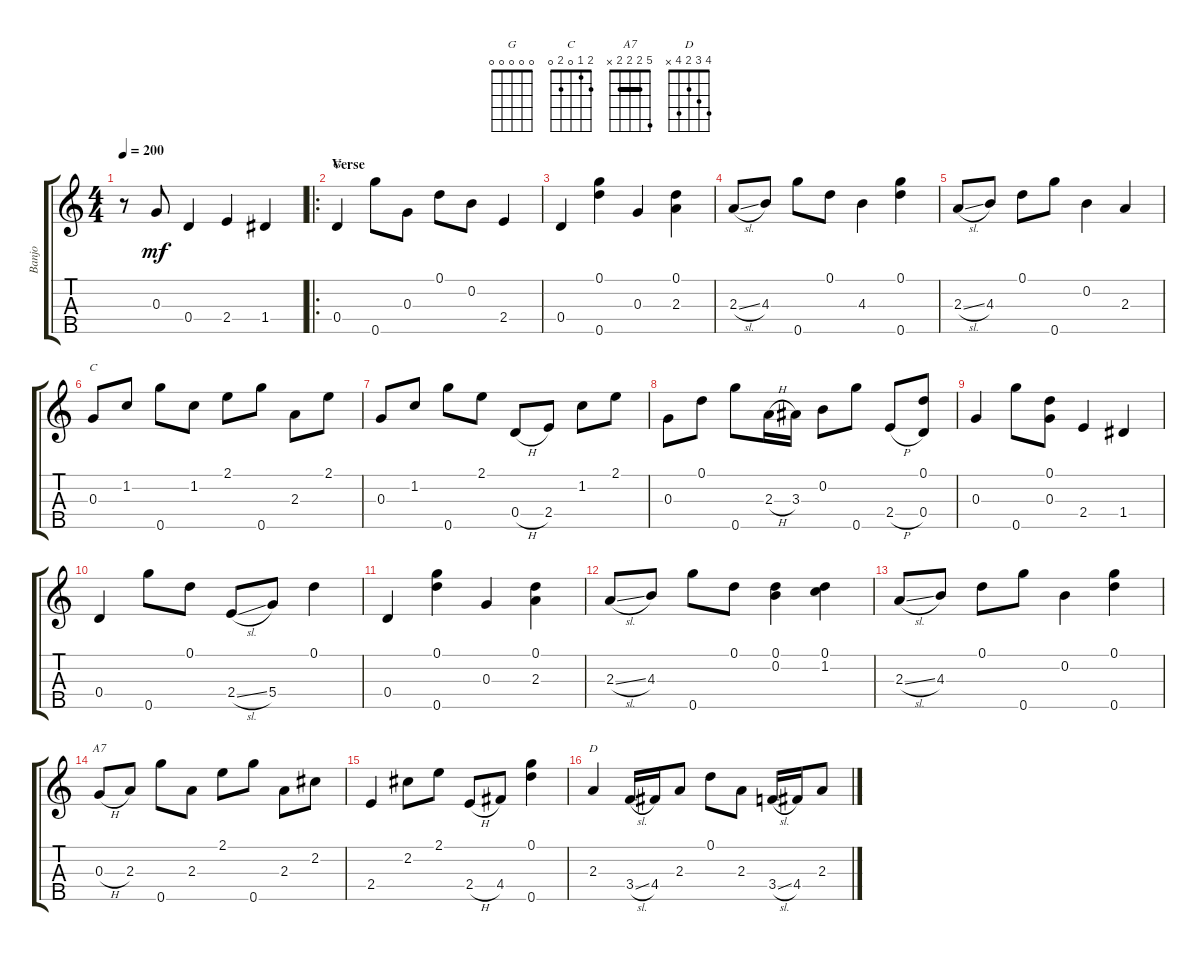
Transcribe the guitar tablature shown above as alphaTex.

\track ("Banjo" "Banjo") {instrument banjo}
\staff {score tabs}
\tuning (D4 B3 G3 D3 G4) {hide}
\displaytranspose 12
\chord ("G" 0 0 0 0 0)
\chord ("C" 2 1 0 2 0)
\chord ("A7" 5 2 2 2 x) {barre 2}
\chord ("D" 4 3 2 4 x)
\ts (4 4)
\tempo 200
\clef g2
\ks c
r.8{dy mf instrument banjo} 0.3.8 0.4.4 2.4.4 1.4.4 |
\ro
\section ("" "Verse")
0.4.4{ch "G"} 0.5.8 0.3.8 0.1.8 0.2.8 2.4.4 |
0.4.4 (0.1 0.5).4 0.3.4 (0.1 2.3).4 |
2.3{sl}.8 4.3.8 0.5.8 0.1.8 4.3.4 (0.1 0.5).4 |
2.3{sl}.8 4.3.8 0.1.8 0.5.8 0.2.4 2.3.4 |
0.3.8{ch "C"} 1.2.8 0.5.8 1.2.8 2.1.8 0.5.8 2.3.8 2.1.8 |
0.3.8 1.2.8 0.5.8 2.1.8 0.4{h}.8 2.4.8 1.2.8 2.1.8 |
0.3.8 0.1.8 0.5.8 2.3{h}.16 3.3.16 0.2.8 0.5.8 2.4{h}.8 (0.1 0.4).8 |
0.3.4 0.5.8 (0.1 0.3).8 2.4.4 1.4.4 |
0.4.4 0.5.8 0.1.8 2.4{sl}.8 5.4.8 0.1.4 |
0.4.4 (0.1 0.5).4 0.3.4 (0.1 2.3).4 |
2.3{sl}.8 4.3.8 0.5.8 0.1.8 (0.1 0.2).4 (0.1 1.2).4 |
2.3{sl}.8 4.3.8 0.1.8 0.5.8 0.2.4 (0.1 0.5).4 |
0.3{h}.8{ch "A7"} 2.3.8 0.5.8 2.3.8 2.1.8 0.5.8 2.3.8 2.2.8 |
2.4.4 2.2.8 2.1.8 2.4{h}.8 4.4.8 (0.1 0.5).4 |
2.3.4{ch "D"} 3.4{sl}.16 4.4.16 2.3.8 0.1.8 2.3.8 3.4{sl}.16 4.4.16 2.3.8
